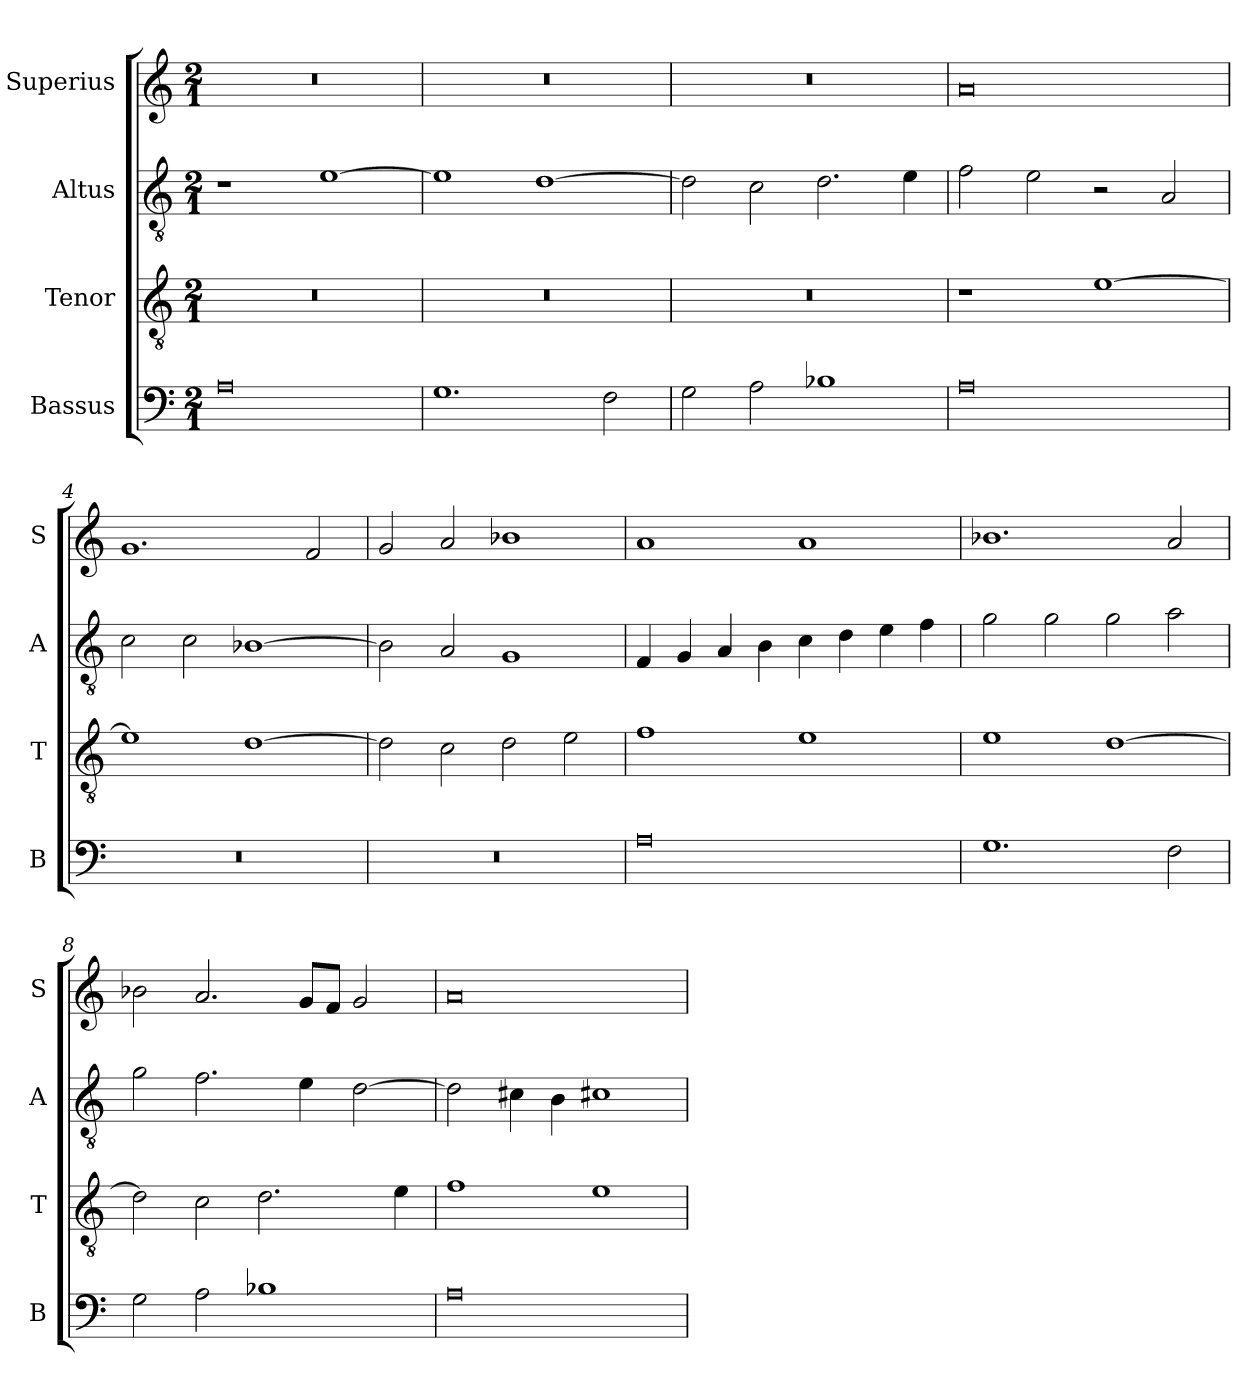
**kern	**kern	**kern	**kern
*part4	*part3	*part2	*part1
*staff4	*staff3	*staff2	*staff1
*I"Bassus	*I"Tenor	*I"Altus	*I"Superius
*I'B	*I'T	*I'A	*I'S
*clefF4	*clefGv2	*clefGv2	*clefG2
*k[]	*k[]	*k[]	*k[]
*C:	*C:	*C:	*C:
*M2/1	*M2/1	*M2/1	*M2/1
=	=	=	=
0A	0r	1r	0r
.	.	[1e	.
=1	=1	=1	=1
1.G	0r	1e]	0r
.	.	[1d	.
2F	.	.	.
=2	=2	=2	=2
2G	0r	2d]	0r
2A	.	2c	.
1B-X	.	2.d	.
.	.	4e	.
=3	=3	=3	=3
0A	1r	2f	0a
.	.	2e	.
.	[1e	2r	.
.	.	2A	.
=4	=4	=4	=4
0r	1e]	2c	1.g
.	.	2c	.
.	[1d	[1B-X	.
.	.	.	2f
=5	=5	=5	=5
0r	2d]	2B-]	2g
.	2c	2A	2a
.	2d	1G	1b-X
.	2e	.	.
=6	=6	=6	=6
0A	1f	4F	1a
.	.	4G	.
.	.	4A	.
.	.	4B	.
.	1e	4c	1a
.	.	4d	.
.	.	4e	.
.	.	4f	.
=7	=7	=7	=7
1.G	1e	2g	1.b-X
.	.	2g	.
.	[1d	2g	.
2F	.	2a	2a
=8	=8	=8	=8
2G	2d]	2g	2b-X
2A	2c	2.f	2.a
1B-X	2.d	.	.
.	.	4e	8gL
.	.	.	8fJ
.	.	[2d	2g
.	4e	.	.
=9	=9	=9	=9
0A	1f	2d]	0a
.	.	4c#X	.
.	.	4B	.
.	1e	1c#X	.
=	=	=	=
*-	*-	*-	*-
